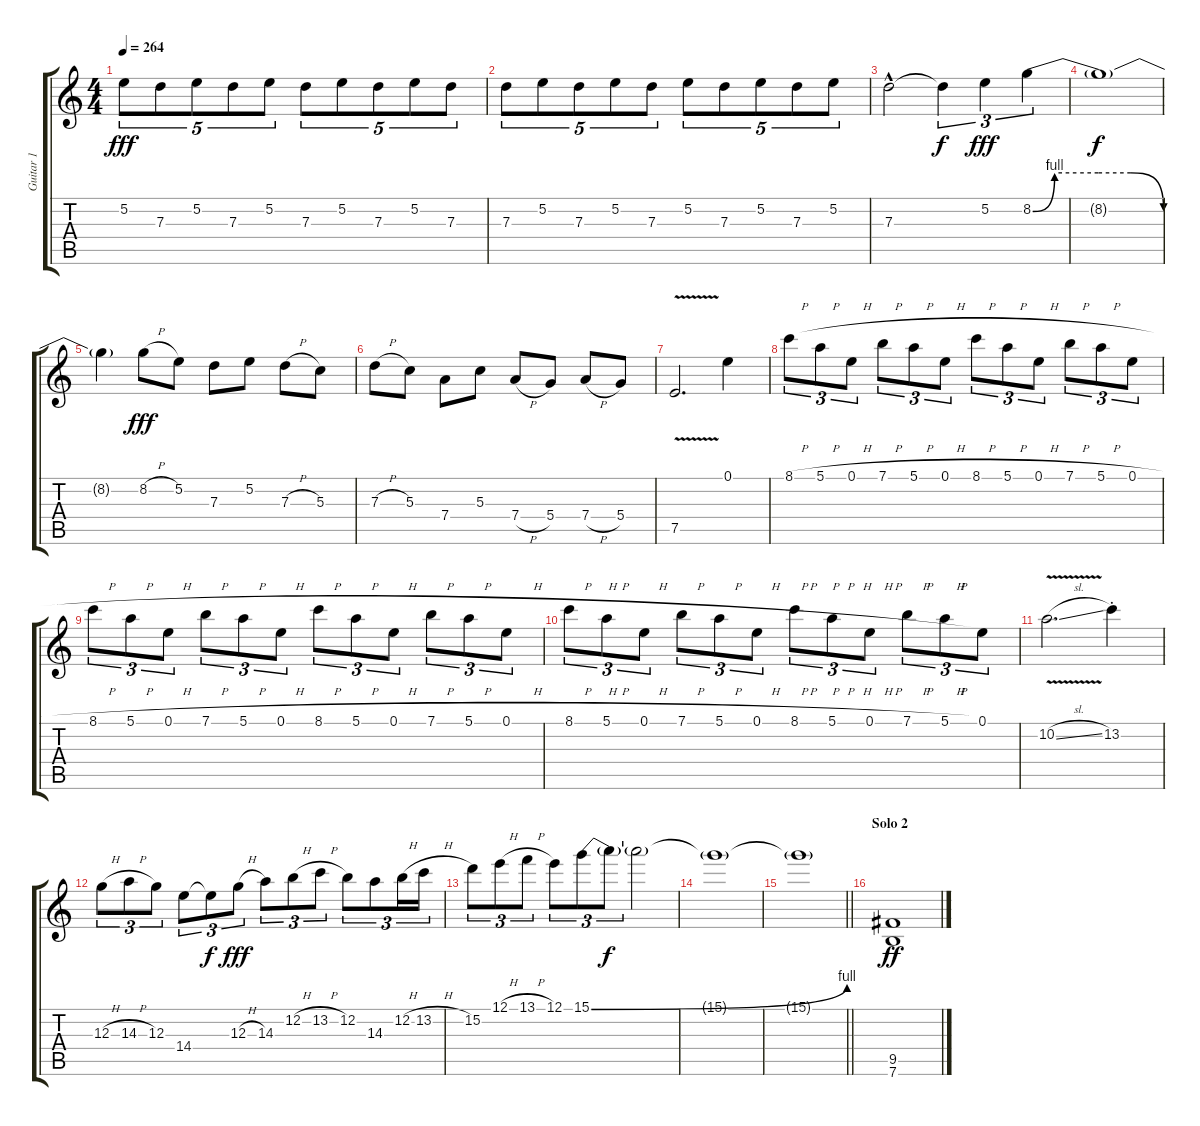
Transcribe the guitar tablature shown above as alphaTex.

\track ("Guitar 1" "Guitar 1") {instrument distortionguitar}
\staff {score tabs}
\tuning (E4 B3 G3 D3 A2 E2) {hide}
\ts (4 4)
\tempo 264
\clef g2
\ks c
5.2.8{tu (5 4) dy fff} 7.3.8{tu (5 4)} 5.2.8{tu (5 4)} 7.3.8{tu (5 4)} 5.2.8{tu (5 4)} 7.3.8{tu (5 4)} 5.2.8{tu (5 4)} 7.3.8{tu (5 4)} 5.2.8{tu (5 4)} 7.3.8{tu (5 4)} |
7.3.8{tu (5 4)} 5.2.8{tu (5 4)} 7.3.8{tu (5 4)} 5.2.8{tu (5 4)} 7.3.8{tu (5 4)} 5.2.8{tu (5 4)} 7.3.8{tu (5 4)} 5.2.8{tu (5 4)} 7.3.8{tu (5 4)} 5.2.8{tu (5 4)} |
7.3{hac}.2 7.3{t}.4{tu (3 2) dy f} 5.2.4{tu (3 2) dy fff} 8.2{be (custom 0 0 10 4 20 4 30 4 45 4 60 0)}.4{tu (3 2)} |
8.2{t}.1{dy f} |
8.2{t}.4 8.2{h}.8{dy fff} 5.2.8 7.3.8 5.2.8 7.3{h}.8 5.3.8 |
7.3{h}.8 5.3.8 7.4.8 5.3.8 7.4{h}.8 5.4.8 7.4{h}.8 5.4.8 |
7.5{v}.2{d} 0.1.4 |
8.1{h}.8{tu (3 2)} 5.1{h}.8{tu (3 2)} 0.1{h}.8{tu (3 2)} 7.1{h}.8{tu (3 2)} 5.1{h}.8{tu (3 2)} 0.1{h}.8{tu (3 2)} 8.1{h}.8{tu (3 2)} 5.1{h}.8{tu (3 2)} 0.1{h}.8{tu (3 2)} 7.1{h}.8{tu (3 2)} 5.1{h}.8{tu (3 2)} 0.1{h}.8{tu (3 2)} |
8.1{h}.8{tu (3 2)} 5.1{h}.8{tu (3 2)} 0.1{h}.8{tu (3 2)} 7.1{h}.8{tu (3 2)} 5.1{h}.8{tu (3 2)} 0.1{h}.8{tu (3 2)} 8.1{h}.8{tu (3 2)} 5.1{h}.8{tu (3 2)} 0.1{h}.8{tu (3 2)} 7.1{h}.8{tu (3 2)} 5.1{h}.8{tu (3 2)} 0.1{h}.8{tu (3 2)} |
8.1{h}.8{tu (3 2)} 5.1{h}.8{tu (3 2)} 0.1{h}.8{tu (3 2)} 7.1{h}.8{tu (3 2)} 5.1{h}.8{tu (3 2)} 0.1{h}.8{tu (3 2)} 8.1{h}.8{tu (3 2)} 5.1{h}.8{tu (3 2)} 0.1{h}.8{tu (3 2)} 7.1{h}.8{tu (3 2)} 5.1{h}.8{tu (3 2)} 0.1.8{tu (3 2)} |
10.2{v sl}.2{d} 13.2{st}.4 |
12.3{h}.8{tu (3 2)} 14.3{h}.8{tu (3 2)} 12.3.8{tu (3 2)} 14.4.8{tu (3 2)} 14.4{t}.8{tu (3 2) dy f} 12.3{h}.8{tu (3 2) dy fff} 14.3.8{tu (3 2)} 12.2{h}.8{tu (3 2)} 13.2{h}.8{tu (3 2)} 12.2.8{tu (3 2)} 14.3.8{tu (3 2)} 12.2{h}.16{tu (3 2)} 13.2{h}.16{tu (3 2)} |
15.2.8{tu (3 2)} 12.1{h}.8{tu (3 2)} 13.1{h}.8{tu (3 2)} 12.1.8{tu (3 2)} 15.1{be (bend 0 0 60 4)}.8{tu (3 2)} 15.1{t}.8{tu (3 2) dy f} 15.1{t}.2 |
15.1{t}.1 |
\barLineRight lightlight
15.1{t}.1 |
\section ("" "Solo 2")
(9.5 7.6).1{dy ff}
